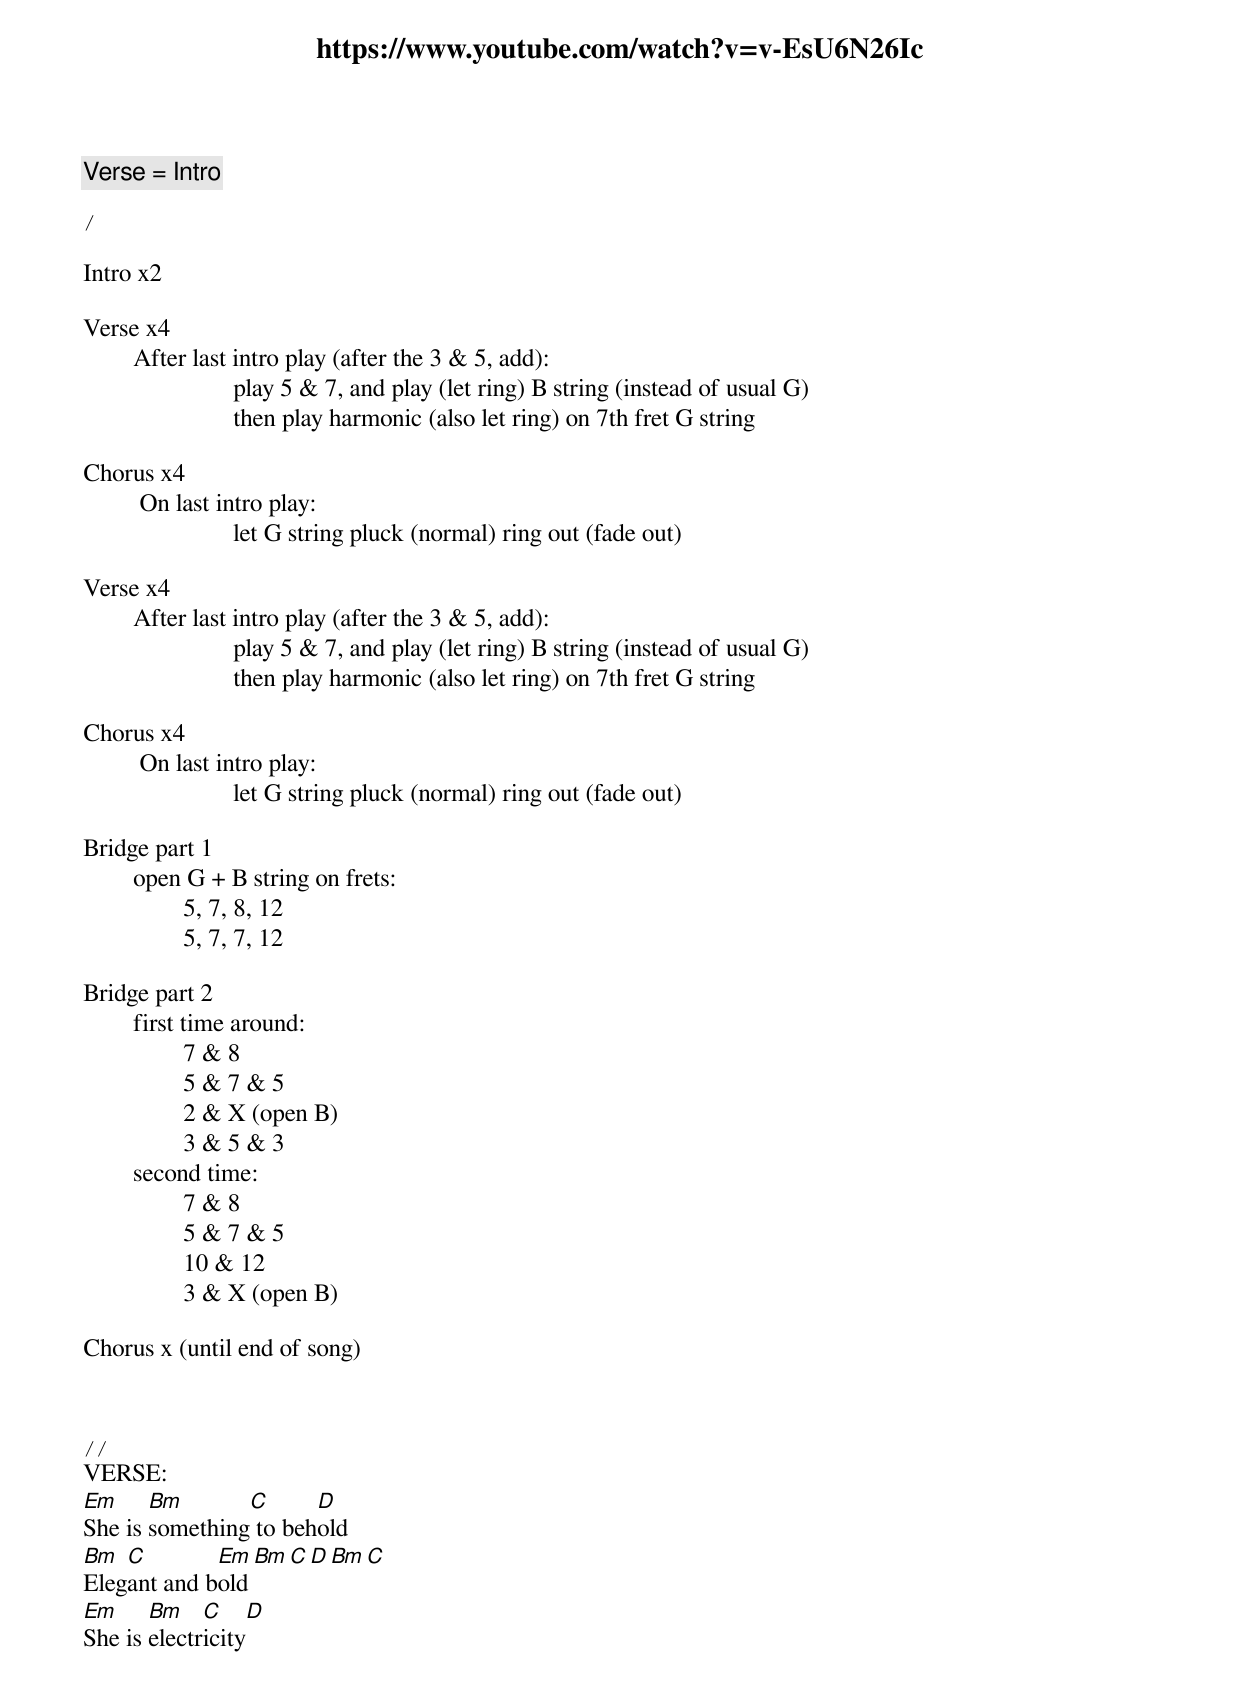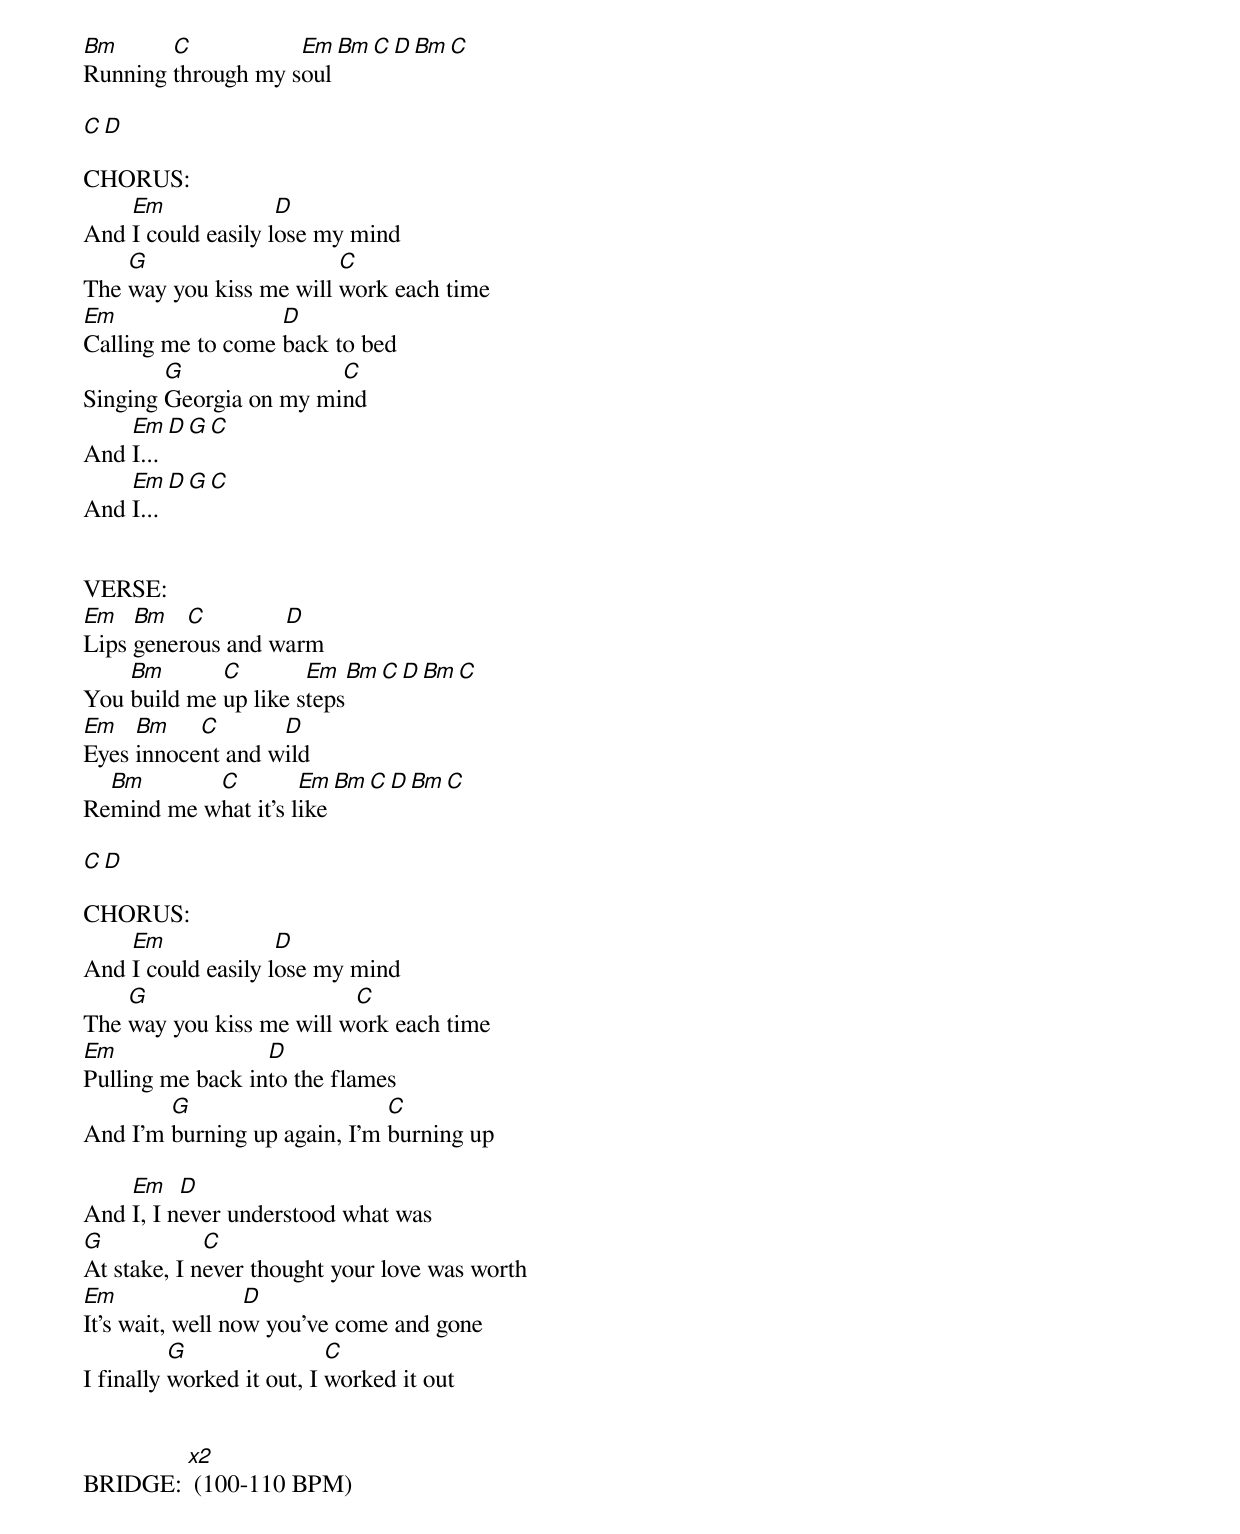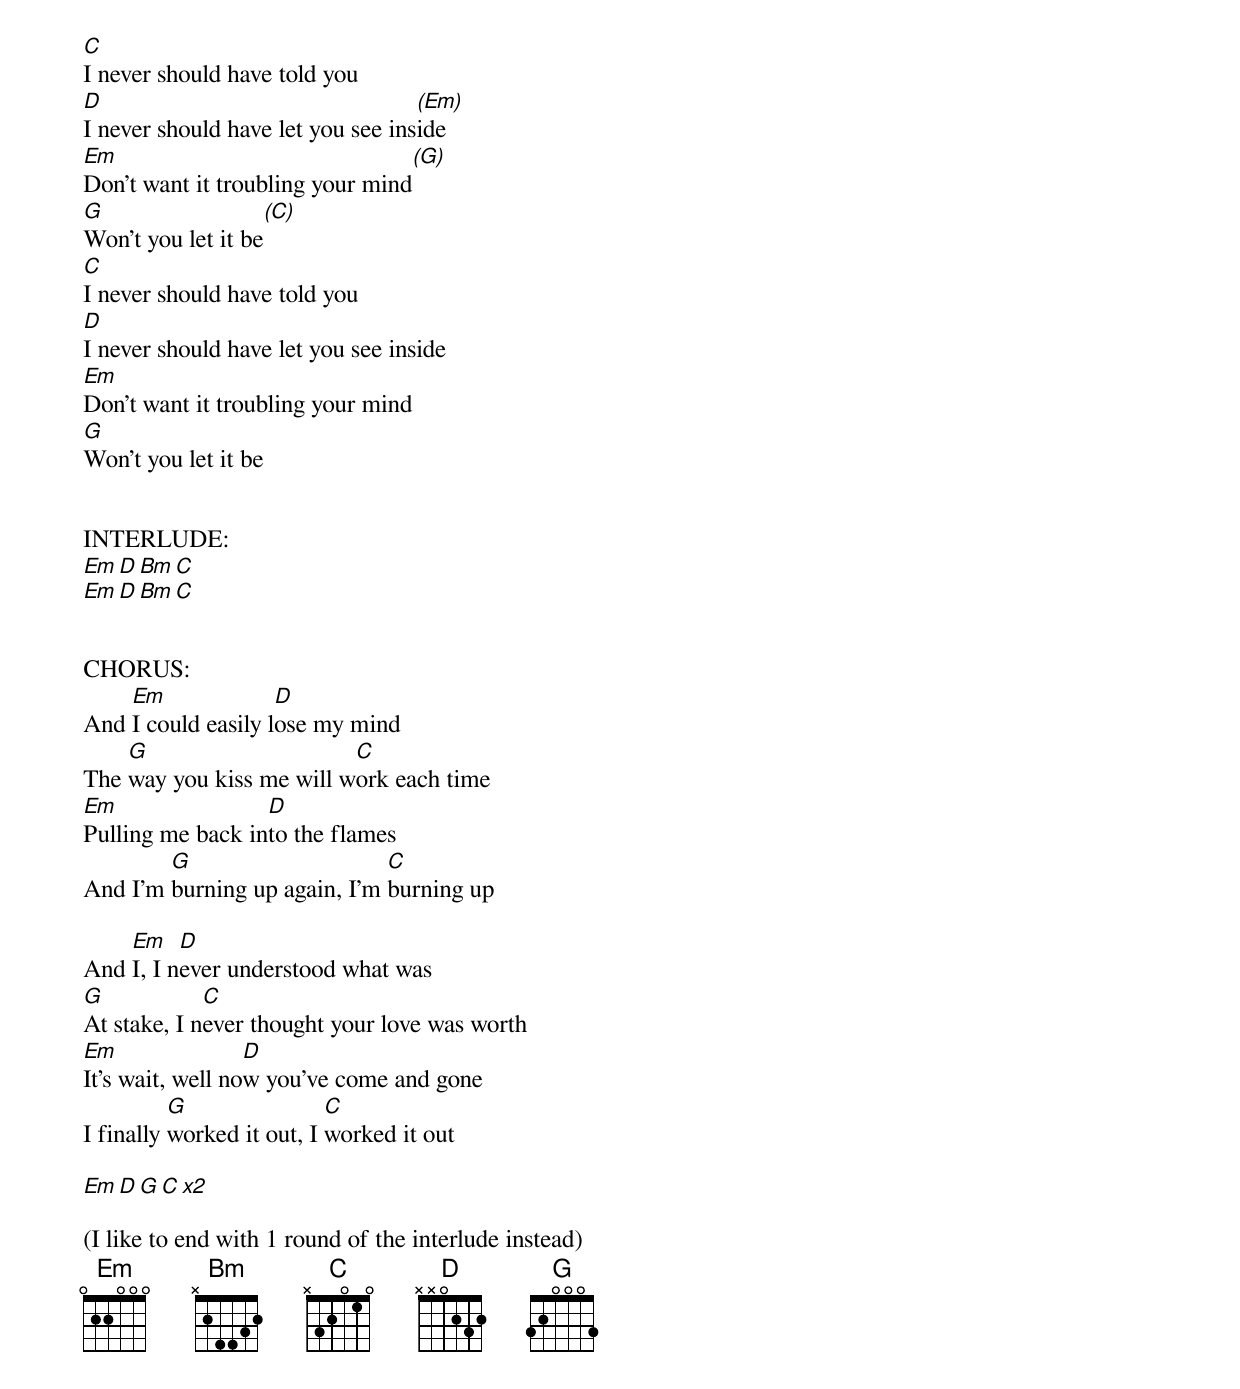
https://www.youtube.com/watch?v=v-EsU6N26Ic


Verse = Intro

/

Intro x2

Verse x4
	After last intro play (after the 3 & 5, add):
			play 5 & 7, and play (let ring) B string (instead of usual G)
			then play harmonic (also let ring) on 7th fret G string

Chorus x4
	 On last intro play:
			let G string pluck (normal) ring out (fade out)

Verse x4
	After last intro play (after the 3 & 5, add):
			play 5 & 7, and play (let ring) B string (instead of usual G)
			then play harmonic (also let ring) on 7th fret G string

Chorus x4
	 On last intro play:
			let G string pluck (normal) ring out (fade out)

Bridge part 1
	open G + B string on frets:
		5, 7, 8, 12
		5, 7, 7, 12

Bridge part 2
	first time around:
		7 & 8
		5 & 7 & 5
		2 & X (open B)
		3 & 5 & 3
	second time:
		7 & 8
		5 & 7 & 5
		10 & 12
		3 & X (open B)

Chorus x (until end of song)



//
VERSE:
Em     Bm       C      D
She is something to behold
Bm  C        Em               Bm  C      D        Bm  C
Elegant and bold
Em     Bm    C    D
She is electricity
Bm      C           Em        Bm  C      D        Bm  C
Running through my soul

C     D

CHORUS:
    Em              D
And I could easily lose my mind
    G                    C
The way you kiss me will work each time
Em                 D
Calling me to come back to bed
        G               C
Singing Georgia on my mind
    Em    D     G     C
And I...
    Em    D     G     C
And I...


VERSE:
Em   Bm   C        D
Lips generous and warm
    Bm       C        Em           Bm  C     D        Bm  C
You build me up like steps
Em   Bm    C       D
Eyes innocent and wild
  Bm       C         Em            Bm  C      D        Bm  C
Remind me what it's like

C    D

CHORUS:
    Em              D
And I could easily lose my mind
    G                     C
The way you kiss me will work each time
Em                D
Pulling me back into the flames
        G                     C
And I'm burning up again, I'm burning up

    Em    D
And I, I never understood what was
G            C
At stake, I never thought your love was worth
Em                D
It's wait, well now you've come and gone
          G                C
I finally worked it out, I worked it out


BRIDGE: [x2] (100-110 BPM)
C
I never should have told you
D				   (Em)
I never should have let you see inside
Em				   (G)
Don't want it troubling your mind
G		   (C)
Won't you let it be
C
I never should have told you
D
I never should have let you see inside
Em
Don't want it troubling your mind
G
Won't you let it be


INTERLUDE:
Em   D   Bm   C
Em   D   Bm   C


CHORUS:
    Em              D
And I could easily lose my mind
    G                     C
The way you kiss me will work each time
Em                D
Pulling me back into the flames
        G                     C
And I'm burning up again, I'm burning up

    Em    D
And I, I never understood what was
G            C
At stake, I never thought your love was worth
Em                D
It's wait, well now you've come and gone
          G                C
I finally worked it out, I worked it out

Em     D      G      C        x2

(I like to end with 1 round of the interlude instead)
